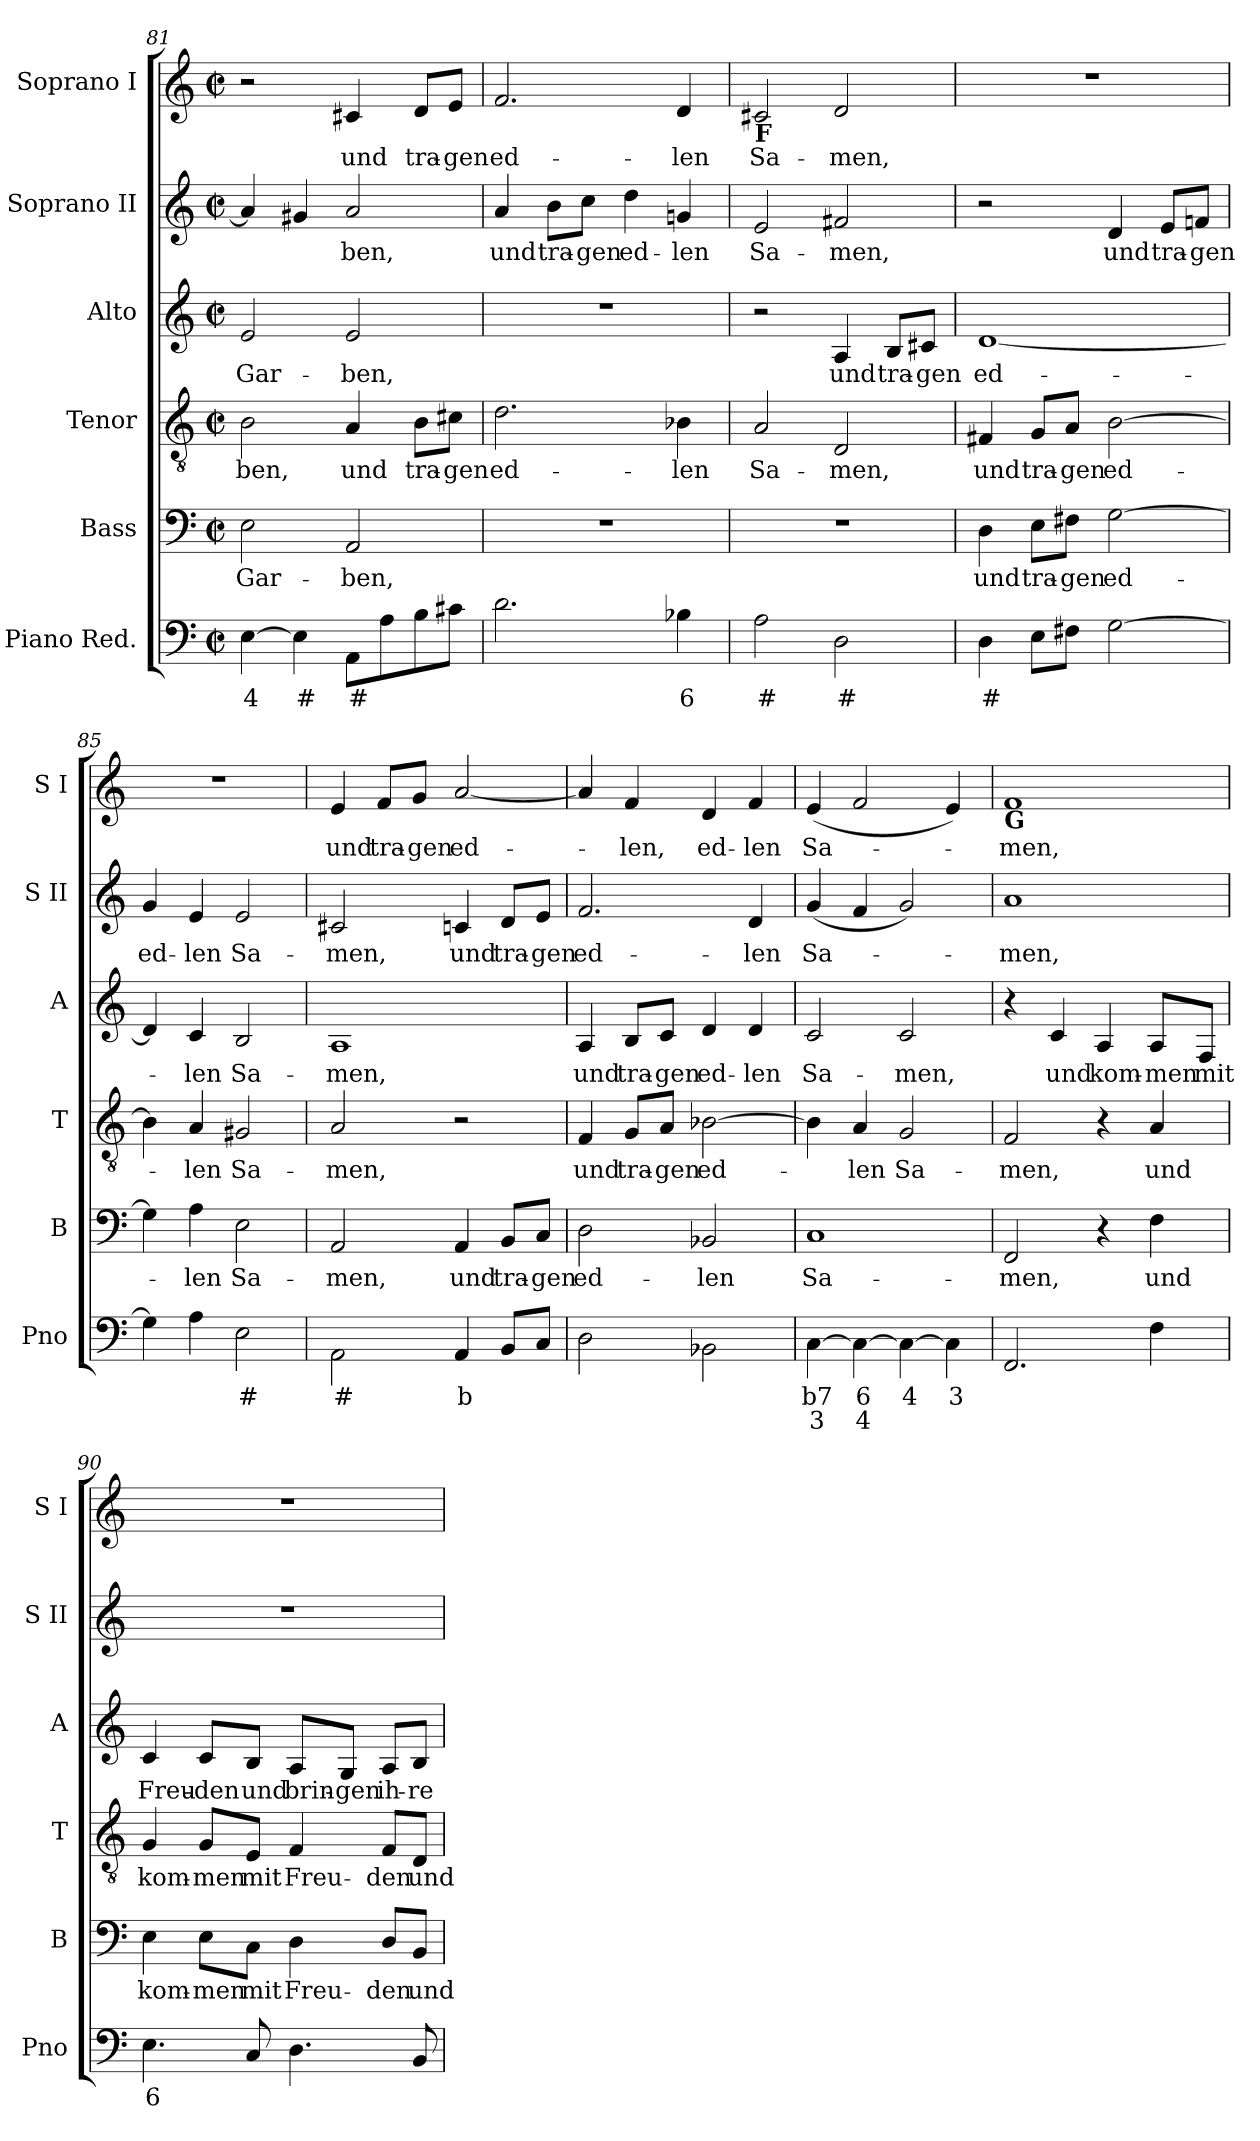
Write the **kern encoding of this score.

**kern	**text	**text	**kern	**text	**kern	**text	**kern	**text	**kern	**text	**kern	**text
*part6	*part6	*part6	*part5	*part5	*part4	*part4	*part3	*part3	*part2	*part2	*part1	*part1
*staff6	*staff6	*staff6	*staff5	*staff5	*staff4	*staff4	*staff3	*staff3	*staff2	*staff2	*staff1	*staff1
*I"Piano Red.	*	*	*I"Bass	*	*I"Tenor	*	*I"Alto	*	*I"Soprano II	*	*I"Soprano I	*
*I'Pno	*	*	*I'B	*	*I'T	*	*I'A	*	*I'S II	*	*I'S I	*
*clefF4	*	*	*clefF4	*	*clefGv2	*	*clefG2	*	*clefG2	*	*clefG2	*
*	*	*	*ITrd7c12	*	*ITrd7c12	*	*	*	*	*	*	*
*k[]	*	*	*k[]	*	*k[]	*	*k[]	*	*k[]	*	*k[]	*
*M2/2	*	*	*M2/2	*	*M2/2	*	*M2/2	*	*M2/2	*	*M2/2	*
*met(c|)	*	*	*met(c|)	*	*met(c|)	*	*met(c|)	*	*met(c|)	*	*met(c|)	*
=81	=81	=81	=81	=81	=81	=81	=81	=81	=81	=81	=81	=81
[4E\	4	.	2EE\	Gar-	2BB\	-ben,	2e/	Gar-	4a/]	.	2r	.
4E\]	#	.	.	.	.	.	.	.	4g#X/	.	.	.
8AA\L	#	.	2AAA/	-ben,	4AA/	und	2e/	-ben,	2a/	-ben,	4c#X/	und
8A\	.	.	.	.	.	.	.	.	.	.	.	.
8B\	.	.	.	.	8BB\L	tra-	.	.	.	.	8d/L	tra-
8c#X\J	.	.	.	.	8C#X\J	-gen	.	.	.	.	8e/J	-gen
=82	=82	=82	=82	=82	=82	=82	=82	=82	=82	=82	=82	=82
2.d\	.	.	1r	.	2.D\	ed-	1r	.	4a/	und	2.f/	ed-
.	.	.	.	.	.	.	.	.	8b\L	tra-	.	.
.	.	.	.	.	.	.	.	.	8cc\J	-gen	.	.
.	.	.	.	.	.	.	.	.	4dd\	ed-	.	.
4B-X\	6	.	.	.	4BB-X\	-len	.	.	4gn/	-len	4d/	-len
=83	=83	=83	=83	=83	=83	=83	=83	=83	=83	=83	=83	=83
!	!	!	!	!	!	!	!	!	!	!	!LO:TX:b:B:t=F	!
2A\	#	.	1r	.	2AA/	Sa-	2r	.	2e/	Sa-	2c#X/	Sa-
2D\	#	.	.	.	2DD/	-men,	4A/	und	2f#X/	-men,	2d/	-men,
.	.	.	.	.	.	.	8B/L	tra-	.	.	.	.
.	.	.	.	.	.	.	8c#X/J	-gen	.	.	.	.
=84	=84	=84	=84	=84	=84	=84	=84	=84	=84	=84	=84	=84
4D\	#	.	4DD\	und	4FF#X/	und	[1d	ed-	2r	.	1r	.
8E\L	.	.	8EE\L	tra-	8GG/L	tra-	.	.	.	.	.	.
8F#X\J	.	.	8FF#X\J	-gen	8AA/J	-gen	.	.	.	.	.	.
[2G\	.	.	[2GG\	ed-	[2BB\	ed-	.	.	4d/	und	.	.
.	.	.	.	.	.	.	.	.	8e/L	tra-	.	.
.	.	.	.	.	.	.	.	.	8fn/J	-gen	.	.
=85	=85	=85	=85	=85	=85	=85	=85	=85	=85	=85	=85	=85
4G\]	.	.	4GG\]	.	4BB\]	.	4d/]	.	4g/	ed-	1r	.
4A\	.	.	4AA\	-len	4AA/	-len	4c/	-len	4e/	-len	.	.
2E\	#	.	2EE\	Sa-	2GG#X/	Sa-	2B/	Sa-	2e/	Sa-	.	.
=86	=86	=86	=86	=86	=86	=86	=86	=86	=86	=86	=86	=86
2AA\	#	.	2AAA/	-men,	2AA/	-men,	1A	-men,	2c#X/	-men,	4e/	und
.	.	.	.	.	.	.	.	.	.	.	8f/L	tra-
.	.	.	.	.	.	.	.	.	.	.	8g/J	-gen
4AA/	b	.	4AAA/	und	2r	.	.	.	4cn/	und	[2a/	ed-
8BB/L	.	.	8BBB/L	tra-	.	.	.	.	8d/L	tra-	.	.
8C/J	.	.	8CC/J	-gen	.	.	.	.	8e/J	-gen	.	.
=87	=87	=87	=87	=87	=87	=87	=87	=87	=87	=87	=87	=87
2D\	.	.	2DD\	ed-	4FF/	und	4A/	und	2.f/	ed-	4a/]	.
.	.	.	.	.	8GG/L	tra-	8B/L	tra-	.	.	4f/	len,
.	.	.	.	.	8AA/J	-gen	8c/J	-gen	.	.	.	.
2BB-X\	.	.	2BBB-X/	-len	[2BB-X\	ed-	4d/	ed-	.	.	4d/	ed-
.	.	.	.	.	.	.	4d/	-len	4d/	-len	4f/	-len
=88	=88	=88	=88	=88	=88	=88	=88	=88	=88	=88	=88	=88
[4C\	b7	3	1CC	Sa-	4BB-\]	.	2c/	Sa-	(<4g/	Sa-	(<4e/	Sa-
4C\_	6	4	.	.	4AA/	-len	.	.	4f/	.	2f/	.
4C\_	4	.	.	.	2GG/	Sa-	2c/	-men,	2g/)	.	.	.
4C\]	3	.	.	.	.	.	.	.	.	.	4e/)	.
=89	=89	=89	=89	=89	=89	=89	=89	=89	=89	=89	=89	=89
!	!	!	!	!	!	!	!	!	!	!	!LO:TX:b:B:t=G	!
2.FF/	.	.	2FFF/	-men,	2FF/	-men,	4r	.	1a	-men,	1f	-men,
.	.	.	.	.	.	.	4c/	und	.	.	.	.
.	.	.	4r	.	4r	.	4A/	kom-	.	.	.	.
4F\	.	.	4FF\	und	4AA/	und	8A/L	-men	.	.	.	.
.	.	.	.	.	.	.	8F/J	mit	.	.	.	.
=90	=90	=90	=90	=90	=90	=90	=90	=90	=90	=90	=90	=90
4.E\	6	.	4EE\	kom-	4GG/	kom-	4c/	Freu-	1r	.	1r	.
.	.	.	8EE\L	-men	8GG/L	-men	8c/L	-den	.	.	.	.
8C/	.	.	8CC\J	mit	8EE/J	mit	8B/J	und	.	.	.	.
4.D\	.	.	4DD\	Freu-	4FF/	Freu-	8A/L	brin-	.	.	.	.
.	.	.	.	.	.	.	8G/J	-gen	.	.	.	.
.	.	.	8DD/L	-den	8FF/L	-den	8A/L	ih-	.	.	.	.
8BB/	.	.	8BBB/J	und	8DD/J	und	8B/J	-re	.	.	.	.
=	=	=	=	=	=	=	=	=	=	=	=	=
*-	*-	*-	*-	*-	*-	*-	*-	*-	*-	*-	*-	*-
